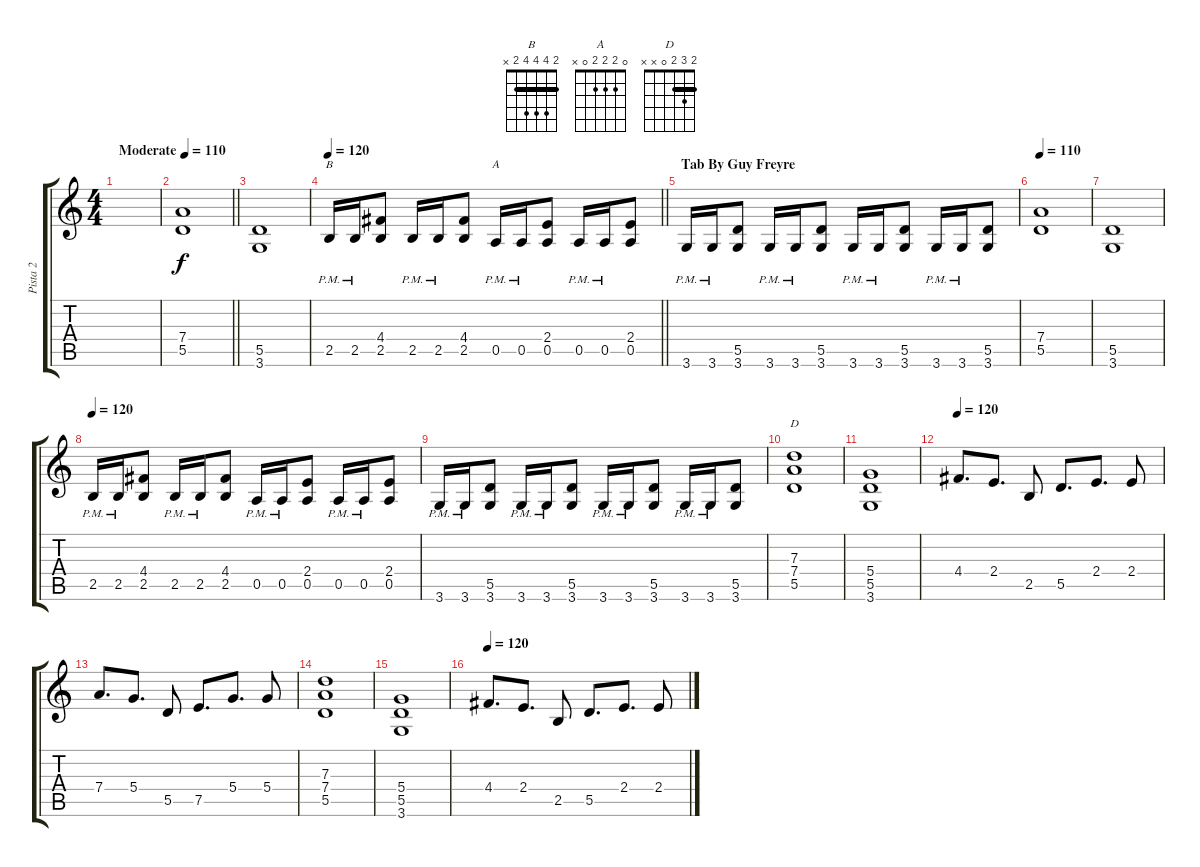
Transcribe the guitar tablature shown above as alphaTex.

\track ("Pista 2" "Pista 2") {instrument distortionguitar}
\staff {score tabs}
\tuning (E4 B3 G3 D3 A2 E2) {hide}
\chord ("B" 2 4 4 4 2 x) {barre 2}
\chord ("A" 0 2 2 2 0 x)
\chord ("D" 2 3 2 0 x x) {barre 2}
\ts (4 4)
\tempo (110 "Moderate")
\clef g2
\ks c
|
\barLineRight lightlight
(7.4 5.5).1 |
\section ("" "")
(5.5 3.6).1 |
\tempo 120
\barLineRight lightlight
2.5{pm}.16{ch "B"} 2.5{pm}.16 (4.4 2.5).8 2.5{pm}.16 2.5{pm}.16 (4.4 2.5).8 0.5{pm}.16{ch "A"} 0.5{pm}.16 (2.4 0.5).8 0.5{pm}.16 0.5{pm}.16 (2.4 0.5).8 |
\section ("" "Tab By Guy Freyre")
3.6{pm}.16 3.6{pm}.16 (5.5 3.6).8 3.6{pm}.16 3.6{pm}.16 (5.5 3.6).8 3.6{pm}.16 3.6{pm}.16 (5.5 3.6).8 3.6{pm}.16 3.6{pm}.16 (5.5 3.6).8 |
\tempo 110
(7.4 5.5).1 |
(5.5 3.6).1 |
\tempo 120
2.5{pm}.16 2.5{pm}.16 (4.4 2.5).8 2.5{pm}.16 2.5{pm}.16 (4.4 2.5).8 0.5{pm}.16 0.5{pm}.16 (2.4 0.5).8 0.5{pm}.16 0.5{pm}.16 (2.4 0.5).8 |
3.6{pm}.16 3.6{pm}.16 (5.5 3.6).8 3.6{pm}.16 3.6{pm}.16 (5.5 3.6).8 3.6{pm}.16 3.6{pm}.16 (5.5 3.6).8 3.6{pm}.16 3.6{pm}.16 (5.5 3.6).8 |
(7.3 7.4 5.5).1{ch "D"} |
(5.4 5.5 3.6).1 |
\tempo 120
4.4.8{d balance 0} 2.4.8{d} 2.5.8 5.5.8{d} 2.4.8{d} 2.4.8 |
7.4.8{d balance 16} 5.4.8{d} 5.5.8 7.5.8{d} 5.4.8{d} 5.4.8 |
(7.3 7.4 5.5).1{balance 8} |
(5.4 5.5 3.6).1 |
\tempo 120
4.4.8{d balance 0} 2.4.8{d} 2.5.8 5.5.8{d} 2.4.8{d} 2.4.8
